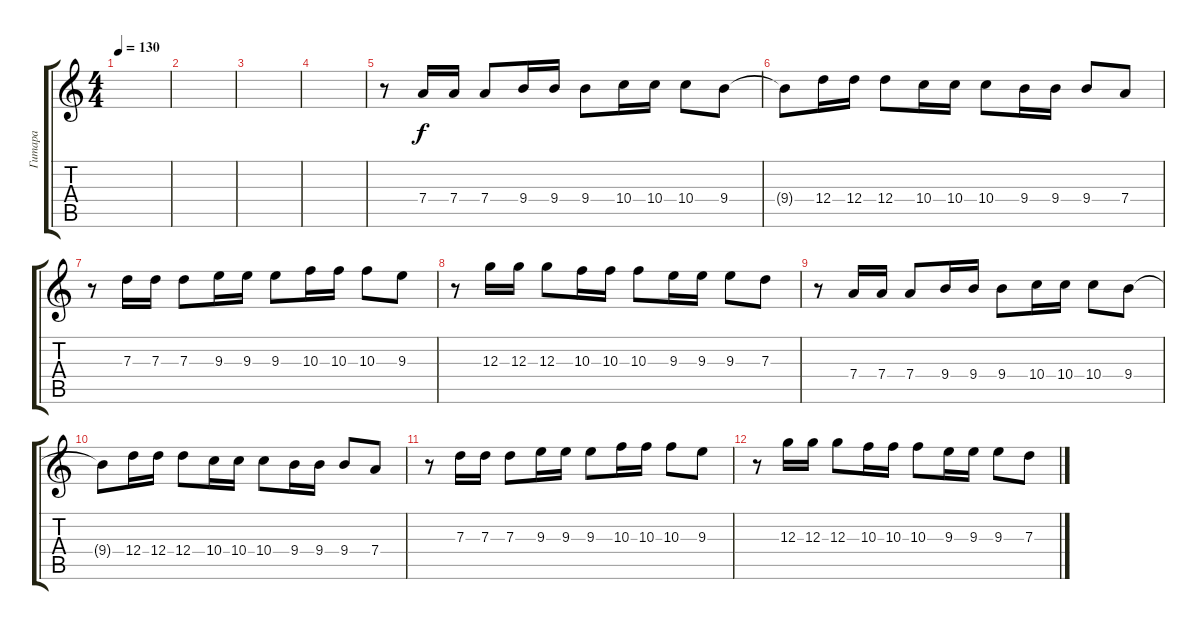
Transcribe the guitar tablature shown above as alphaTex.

\track ("Гитара" "Гитара") {instrument electricguitarmuted}
\staff {score tabs}
\tuning (E4 B3 G3 D3 A2 E2) {hide}
\ts (4 4)
\tempo 130
\clef g2
\ks c
|
|
|
|
r.8 7.4.16 7.4.16 7.4.8 9.4.16 9.4.16 9.4.8 10.4.16 10.4.16 10.4.8 9.4.8 |
9.4{t}.8 12.4.16 12.4.16 12.4.8 10.4.16 10.4.16 10.4.8 9.4.16 9.4.16 9.4.8 7.4.8 |
r.8 7.3.16 7.3.16 7.3.8 9.3.16 9.3.16 9.3.8 10.3.16 10.3.16 10.3.8 9.3.8 |
r.8 12.3.16 12.3.16 12.3.8 10.3.16 10.3.16 10.3.8 9.3.16 9.3.16 9.3.8 7.3.8 |
r.8 7.4.16 7.4.16 7.4.8 9.4.16 9.4.16 9.4.8 10.4.16 10.4.16 10.4.8 9.4.8 |
9.4{t}.8 12.4.16 12.4.16 12.4.8 10.4.16 10.4.16 10.4.8 9.4.16 9.4.16 9.4.8 7.4.8 |
r.8 7.3.16 7.3.16 7.3.8 9.3.16 9.3.16 9.3.8 10.3.16 10.3.16 10.3.8 9.3.8 |
r.8 12.3.16 12.3.16 12.3.8 10.3.16 10.3.16 10.3.8 9.3.16 9.3.16 9.3.8 7.3.8
